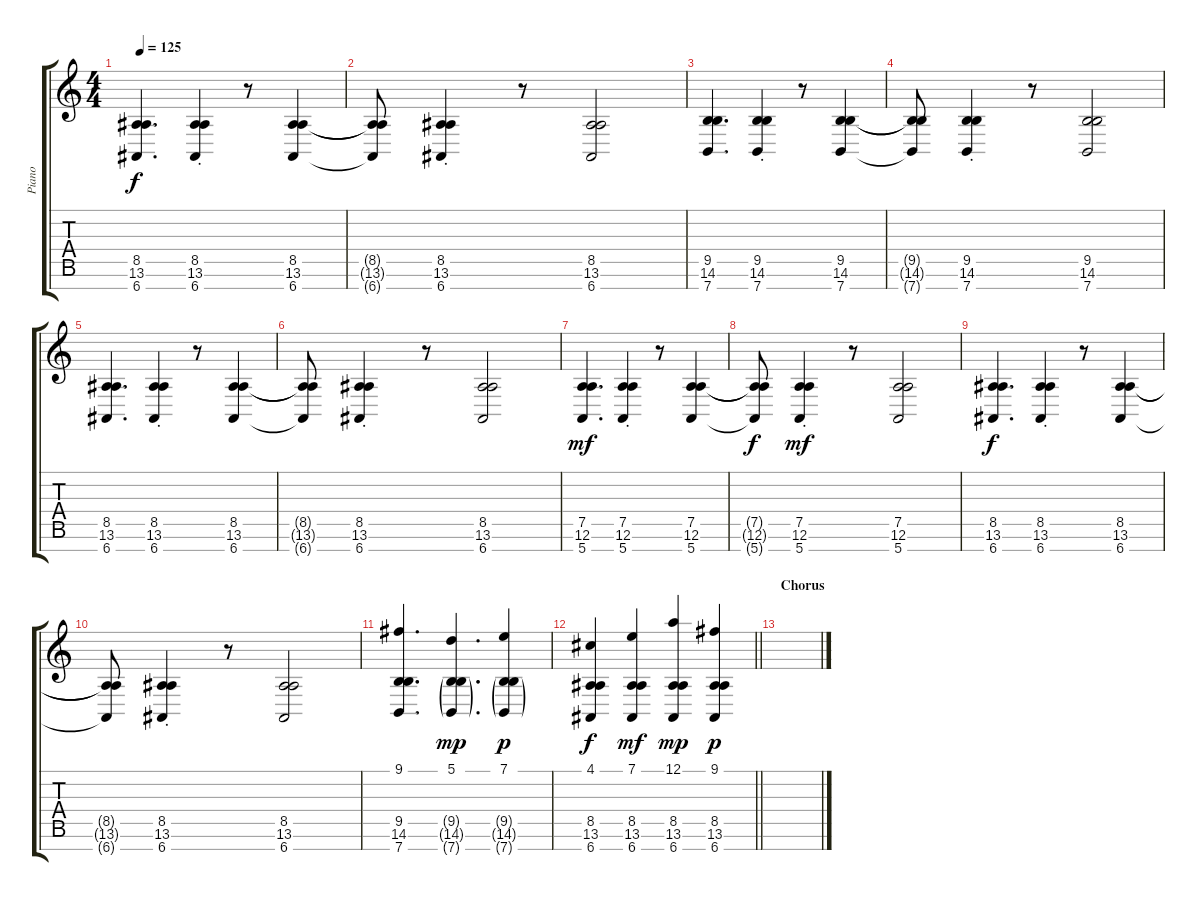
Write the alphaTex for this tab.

\track ("Piano" "Piano") {instrument acousticgrandpiano}
\staff {score tabs}
\tuning (A4 E4 C4 G3 D3 A2 E2) {hide}
\ts (4 4)
\tempo 125
\clef g2
\ks c
(8.5 13.6 6.7).4{d dy f} (8.5{st} 13.6{st} 6.7{st}).4 r.8 (8.5 13.6 6.7).4 |
(8.5{t} 13.6{t} 6.7{t}).8 (8.5{st} 13.6{st} 6.7{st}).4 r.8 (8.5 13.6 6.7).2 |
(9.5 14.6 7.7).4{d} (9.5{st} 14.6{st} 7.7{st}).4 r.8 (9.5 14.6 7.7).4 |
(9.5{t} 14.6{t} 7.7{t}).8 (9.5{st} 14.6{st} 7.7{st}).4 r.8 (9.5 14.6 7.7).2 |
(8.5 13.6 6.7).4{d} (8.5{st} 13.6{st} 6.7{st}).4 r.8 (8.5 13.6 6.7).4 |
(8.5{t} 13.6{t} 6.7{t}).8 (8.5{st} 13.6{st} 6.7{st}).4 r.8 (8.5 13.6 6.7).2 |
(7.5 12.6 5.7).4{d dy mf} (7.5{st} 12.6{st} 5.7{st}).4 r.8 (7.5 12.6 5.7).4 |
(7.5{t} 12.6{t} 5.7{t}).8{dy f} (7.5{st} 12.6{st} 5.7{st}).4{dy mf} r.8 (7.5 12.6 5.7).2 |
(8.5 13.6 6.7).4{d dy f} (8.5{st} 13.6{st} 6.7{st}).4 r.8 (8.5 13.6 6.7).4 |
(8.5{t} 13.6{t} 6.7{t}).8 (8.5{st} 13.6{st} 6.7{st}).4 r.8 (8.5 13.6 6.7).2 |
(9.1 9.5 14.6 7.7).4{d} (5.1 9.5{g} 14.6{g} 7.7{g}).4{d dy mp} (7.1 9.5{g} 14.6{g} 7.7{g}).4{dy p} |
\barLineRight lightlight
(4.1 8.5 13.6 6.7).4{dy f} (7.1 8.5 13.6 6.7).4{dy mf} (12.1 8.5 13.6 6.7).4{dy mp} (9.1 8.5 13.6 6.7).4{dy p} |
\section ("" "Chorus")
